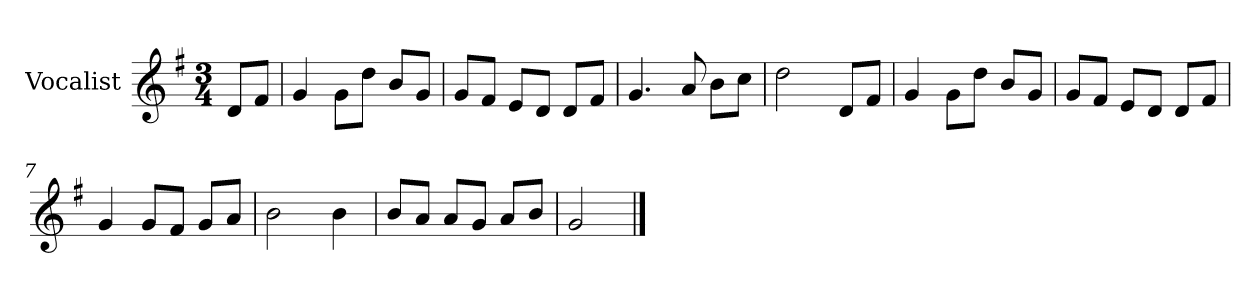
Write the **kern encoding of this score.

**kern
*part1
*staff1
*I"Vocalist
*k[f#]
*G:
*M3/4
=
8dL
8f#J
=1
4g
8gL
8ddJ
8bL
8gJ
=2
8gL
8f#J
8eL
8dJ
8dL
8f#J
=3
4.g
8a
8bL
8ccJ
=4
2dd
8dL
8f#J
=5
4g
8gL
8ddJ
8bL
8gJ
=6
8gL
8f#J
8eL
8dJ
8dL
8f#J
=7
4g
8gL
8f#J
8gL
8aJ
=8
2b
4b
=9
8bL
8aJ
8aL
8gJ
8aL
8bJ
=10
2g
==
*-
